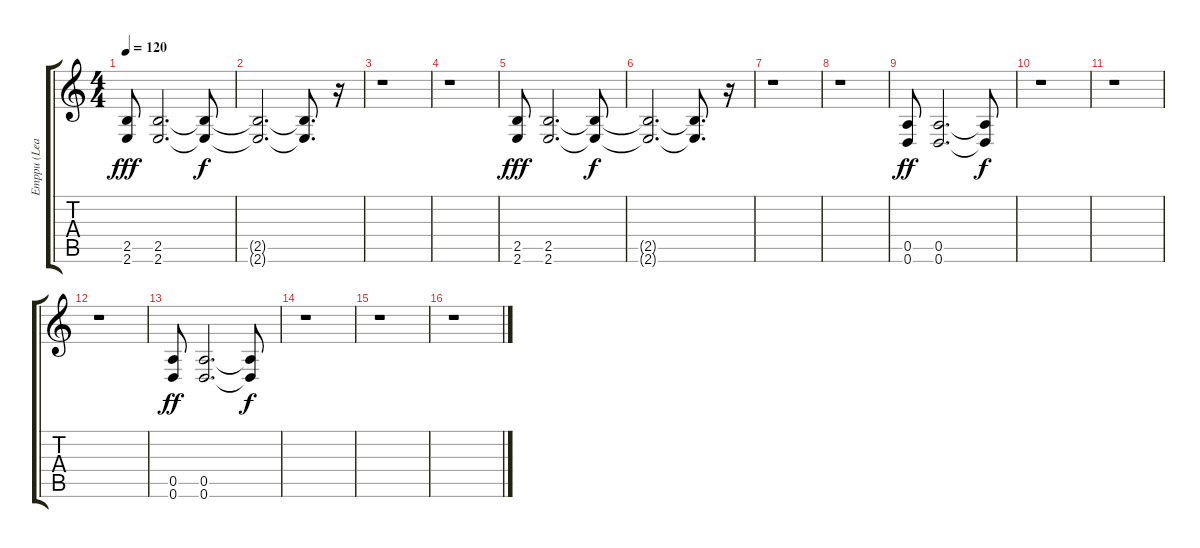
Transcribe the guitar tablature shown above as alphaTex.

\track ("Emppu (Lead Guitar)" "Emppu (Lea") {instrument distortionguitar}
\staff {score tabs}
\tuning (E4 B3 G3 D3 A2 D2) {hide}
\ts (4 4)
\tempo 120
\clef g2
\ks c
(2.5 2.6).8{dy fff} (2.5 2.6).2{d} (2.5{t} 2.6{t}).8{dy f} |
(2.5{t} 2.6{t}).2{d} (2.5{t} 2.6{t}).8{d} r.16 |
r.1 |
r.1 |
(2.5 2.6).8{dy fff} (2.5 2.6).2{d} (2.5{t} 2.6{t}).8{dy f} |
(2.5{t} 2.6{t}).2{d} (2.5{t} 2.6{t}).8{d} r.16 |
r.1 |
r.1 |
(0.5 0.6).8{dy ff} (0.5 0.6).2{d} (0.5{t} 0.6{t}).8{dy f} |
r.1 |
r.1 |
r.1 |
(0.5 0.6).8{dy ff} (0.5 0.6).2{d} (0.5{t} 0.6{t}).8{dy f} |
r.1 |
r.1 |
r.1
